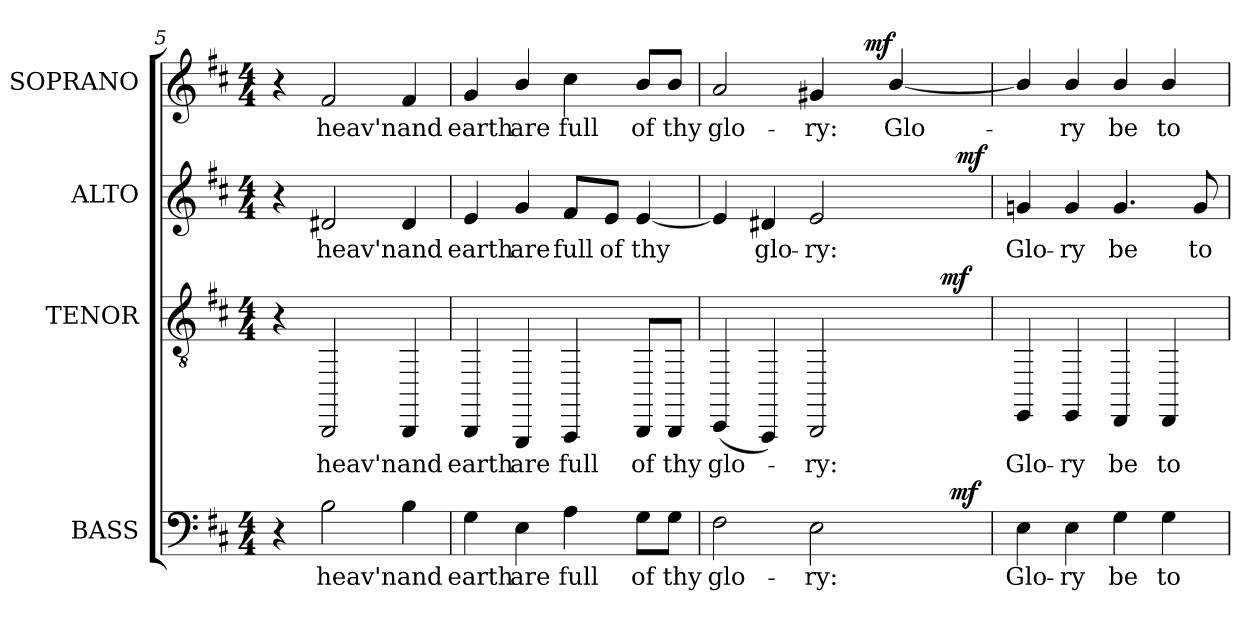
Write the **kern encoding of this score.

**kern	**text	**dynam	**kern	**text	**dynam	**kern	**text	**dynam	**kern	**text	**dynam
*part4	*part4	*part4	*part3	*part3	*part3	*part2	*part2	*part2	*part1	*part1	*part1
*staff4	*staff4	*staff4	*staff3	*staff3	*staff3	*staff2	*staff2	*staff2	*staff1	*staff1	*staff1
*I"BASS	*	*	*I"TENOR	*	*	*I"ALTO	*	*	*I"SOPRANO	*	*
*I'B.	*	*	*	*	*	*I'A.	*	*	*I'S.	*	*
!!LO:LB:g=z
*clefF4	*	*	*clefGv2	*	*	*clefG2	*	*	*clefG2	*	*
*	*	*	*ITrd-14c-24	*	*	*	*	*	*	*	*
*k[f#c#]	*	*	*k[f#c#]	*	*	*k[f#c#]	*	*	*k[f#c#]	*	*
*D:	*	*	*D:	*	*	*D:	*	*	*D:	*	*
*M4/4	*	*	*M4/4	*	*	*M4/4	*	*	*M4/4	*	*
=5	=5	=5	=5	=5	=5	=5	=5	=5	=5	=5	=5
4r	.	.	4r	.	.	4r	.	.	4r	.	.
!	!LO:LY:b:color=#000000	!	!	!	!	!	!	!	!	!	!
!	!	!	!	!LO:LY:b:color=#000000	!	!	!	!	!	!	!
!	!	!	!	!	!	!	!LO:LY:b:color=#000000	!	!	!	!
!	!	!	!	!	!	!	!	!	!	!LO:LY:b:color=#000000	!
2Bi\	heav'n	.	2BBi/	heav'n	.	2d#Xi/	heav'n	.	2f#i/	heav'n	.
!	!LO:LY:b:color=#000000	!	!	!	!	!	!	!	!	!	!
!	!	!	!	!LO:LY:b:color=#000000	!	!	!	!	!	!	!
!	!	!	!	!	!	!	!LO:LY:b:color=#000000	!	!	!	!
!	!	!	!	!	!	!	!	!	!	!LO:LY:b:color=#000000	!
4Bi\	and	.	4BBi/	and	.	4d#i/	and	.	4f#i/	and	.
=6	=6	=6	=6	=6	=6	=6	=6	=6	=6	=6	=6
!	!LO:LY:b:color=#000000	!	!	!	!	!	!	!	!	!	!
!	!	!	!	!LO:LY:b:color=#000000	!	!	!	!	!	!	!
!	!	!	!	!	!	!	!LO:LY:b:color=#000000	!	!	!	!
!	!	!	!	!	!	!	!	!	!	!LO:LY:b:color=#000000	!
4Gi\	earth	.	4BBi/	earth	.	4ei/	earth	.	4gi/	earth	.
!	!LO:LY:b:color=#000000	!	!	!	!	!	!	!	!	!	!
!	!	!	!	!LO:LY:b:color=#000000	!	!	!	!	!	!	!
!	!	!	!	!	!	!	!LO:LY:b:color=#000000	!	!	!	!
!	!	!	!	!	!	!	!	!	!	!LO:LY:b:color=#000000	!
4Ei\	are	.	4GGi/	are	.	4gi/	are	.	4bi/	are	.
!	!LO:LY:b:color=#000000	!	!	!	!	!	!	!	!	!	!
!	!	!	!	!LO:LY:b:color=#000000	!	!	!	!	!	!	!
!	!	!	!	!	!	!	!LO:LY:b:color=#000000	!	!	!	!
!	!	!	!	!	!	!	!	!	!	!LO:LY:b:color=#000000	!
4Ai\	full	.	4AAi/	full	.	8f#i/L	full	.	4cc#i\	full	.
!	!	!	!	!	!	!	!LO:LY:b:color=#000000	!	!	!	!
.	.	.	.	.	.	8ei/J	of	.	.	.	.
!	!LO:LY:b:color=#000000	!	!	!	!	!	!	!	!	!	!
!	!	!	!	!LO:LY:b:color=#000000	!	!	!	!	!	!	!
!	!	!	!	!	!	!	!LO:LY:b:color=#000000	!	!	!	!
!	!	!	!	!	!	!	!	!	!	!LO:LY:b:color=#000000	!
8Gi\L	of	.	8BBi/L	of	.	[4ei/	thy	.	8bi/L	of	.
!	!LO:LY:b:color=#000000	!	!	!	!	!	!	!	!	!	!
!	!	!	!	!LO:LY:b:color=#000000	!	!	!	!	!	!	!
!	!	!	!	!	!	!	!	!	!	!LO:LY:b:color=#000000	!
8Gi\J	thy	.	8BBi/J	thy	.	.	.	.	8bi/J	thy	.
=7	=7	=7	=7	=7	=7	=7	=7	=7	=7	=7	=7
!	!LO:LY:b:color=#000000	!	!	!	!	!	!	!	!	!	!
!	!	!	!	!LO:LY:b:color=#000000	!	!	!	!	!	!	!
!	!	!	!	!	!	!	!	!	!	!LO:LY:b:color=#000000	!
*^	*	*	*^	*	*	*^	*	*	*^	*	*
2F#i\	2ryy	glo-	.	(4C#i/	2ryy	glo-	.	4ei/]	2ryy	.	.	2ai/	2ryy	glo-	.
!	!	!	!	!	!	!	!	!	!	!LO:LY:b:color=#000000	!	!	!	!	!
.	.	.	.	4AAi/)	.	.	.	4d#Xi/	.	glo-	.	.	.	.	.
!	!	!LO:LY:b:color=#000000	!	!	!	!	!	!	!	!	!	!	!	!	!
!	!	!	!	!	!	!LO:LY:b:color=#000000	!	!	!	!	!	!	!	!	!
!	!	!	!	!	!	!	!	!	!	!LO:LY:b:color=#000000	!	!	!	!	!
!	!	!	!	!	!	!	!	!	!	!	!	!	!	!LO:LY:b:color=#000000	!
2Ei\	4ryy	-ry:	.	2BBi/	4ryy	-ry:	.	2ei/	4ryy	-ry:	.	4g#Xi/	8ryy	-ry:	.
.	.	.	.	.	.	.	.	.	.	.	.	.	32ryy	.	.
.	.	.	.	.	.	.	.	.	.	.	.	.	64ryy	.	.
.	.	.	.	.	.	.	.	.	.	.	.	.	1024ryy	.	.
.	.	.	.	.	.	.	.	.	.	.	.	.	4ryy	.	mf
!	!	!	!	!	!	!	!	!	!	!	!	!	!	!LO:LY:b:color=#000000	!
.	8ryy	.	.	.	8ryy	.	.	.	8ryy	.	.	[4bi/	.	Glo-	.
.	32ryy	.	.	.	32ryy	.	.	.	32ryy	.	.	.	.	.	.
.	64ryy	.	.	.	128.ryy	.	.	.	64...ryy	.	.	.	.	.	.
.	.	.	.	.	16ryy	.	mf	.	.	.	.	.	.	.	.
.	256ryy	.	.	.	.	.	.	.	.	.	.	.	.	.	.
.	.	.	.	.	.	.	.	.	.	.	.	.	16ryy	.	.
.	1024ryy	.	.	.	.	.	.	.	.	.	.	.	.	.	.
.	16ryy	.	mf	.	.	.	.	.	.	.	.	.	.	.	.
.	.	.	.	.	.	.	.	.	16ryy	.	mf	.	.	.	.
.	.	.	.	.	64ryy	.	.	.	.	.	.	.	.	.	.
.	.	.	.	.	.	.	.	.	.	.	.	.	128...ryy	.	.
.	128ryy	.	.	.	.	.	.	.	.	.	.	.	.	.	.
.	.	.	.	.	256ryy	.	.	.	.	.	.	.	.	.	.
.	512.ryy	.	.	.	.	.	.	.	.	.	.	.	.	.	.
.	.	.	.	.	.	.	.	.	512ryy	.	.	.	.	.	.
*v	*v	*	*	*	*	*	*	*v	*v	*	*	*v	*v	*	*
*	*	*	*v	*v	*	*	*	*	*	*	*	*
=8	=8	=8	=8	=8	=8	=8	=8	=8	=8	=8	=8
*^	*	*	*^	*	*	*^	*	*	*^	*	*
!	!	!LO:LY:b:color=#000000	!	!	!	!	!	!	!	!	!	!	!	!	!
*v	*v	*	*	*	*	*	*	*v	*v	*	*	*v	*v	*	*
*	*	*	*v	*v	*	*	*	*	*	*	*	*
*^	*	*	*^	*	*	*^	*	*	*^	*	*
!	!	!	!	!	!	!LO:LY:b:color=#000000	!	!	!	!	!	!	!	!	!
*v	*v	*	*	*	*	*	*	*v	*v	*	*	*v	*v	*	*
*	*	*	*v	*v	*	*	*	*	*	*	*	*
*^	*	*	*^	*	*	*^	*	*	*^	*	*
!	!	!	!	!	!	!	!	!	!	!LO:LY:b:color=#000000	!	!	!	!	!
*v	*v	*	*	*	*	*	*	*v	*v	*	*	*v	*v	*	*
*	*	*	*v	*v	*	*	*	*	*	*	*	*
4Ei\	Glo-	.	4Ei/	Glo-	.	4gni/	Glo-	.	4bi/]	.	.
!	!LO:LY:b:color=#000000	!	!	!	!	!	!	!	!	!	!
!	!	!	!	!LO:LY:b:color=#000000	!	!	!	!	!	!	!
!	!	!	!	!	!	!	!LO:LY:b:color=#000000	!	!	!	!
!	!	!	!	!	!	!	!	!	!	!LO:LY:b:color=#000000	!
4Ei\	-ry	.	4Ei/	-ry	.	4gi/	-ry	.	4bi/	-ry	.
!	!LO:LY:b:color=#000000	!	!	!	!	!	!	!	!	!	!
!	!	!	!	!LO:LY:b:color=#000000	!	!	!	!	!	!	!
!	!	!	!	!	!	!	!LO:LY:b:color=#000000	!	!	!	!
!	!	!	!	!	!	!	!	!	!	!LO:LY:b:color=#000000	!
4Gi\	be	.	4Di/	be	.	4.gi/	be	.	4bi/	be	.
!	!LO:LY:b:color=#000000	!	!	!	!	!	!	!	!	!	!
!	!	!	!	!LO:LY:b:color=#000000	!	!	!	!	!	!	!
!	!	!	!	!	!	!	!	!	!	!LO:LY:b:color=#000000	!
4Gi\	to	.	4Di/	to	.	.	.	.	4bi/	to	.
!	!	!	!	!	!	!	!LO:LY:b:color=#000000	!	!	!	!
.	.	.	.	.	.	8gi/	to	.	.	.	.
=	=	=	=	=	=	=	=	=	=	=	=
*-	*-	*-	*-	*-	*-	*-	*-	*-	*-	*-	*-
